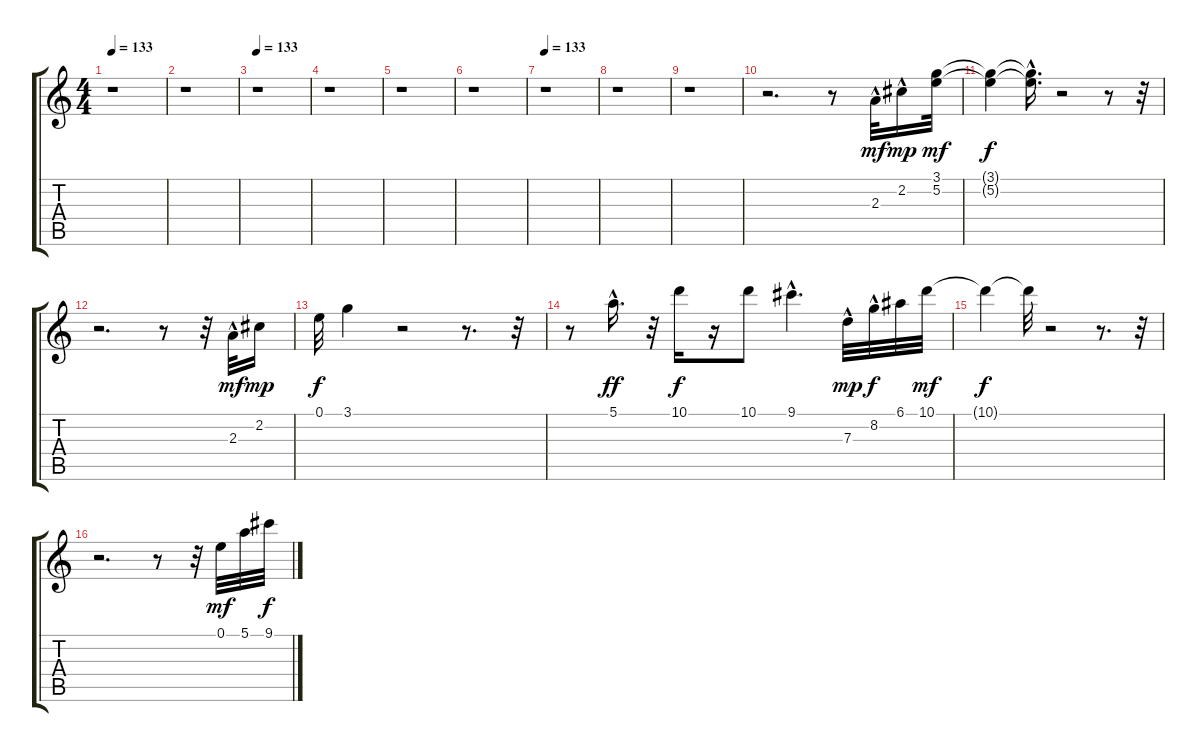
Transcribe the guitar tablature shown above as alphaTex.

\track "" {instrument electricbassfinger}
\staff {score tabs}
\tuning (E4 B3 G3 D3 A2 E2) {hide}
\ts (4 4)
\tempo 133
\clef g2
\ks c
r.1{dy mf} |
r.1 |
\tempo 133
r.1 |
r.1 |
r.1 |
r.1 |
\tempo 133
r.1 |
r.1 |
r.1 |
r.2{d} r.8 2.3{hac}.32 2.2{hac}.16{dy mp} (3.1 5.2).32{dy mf} |
(3.1{t} 5.2{t}).4{dy f} (3.1{t} 5.2{hac t}).16{d} r.2 r.8 r.32 |
r.2{d} r.8 r.32 2.3{hac}.32{dy mf} 2.2.16{dy mp} |
0.1.32{dy f} 3.1.4 r.2 r.8{d} r.32 |
r.8 5.1{hac}.16{d dy ff} r.32 10.1.16{dy f} r.16 10.1.8 9.1{hac}.4{d} 7.3{hac}.32{dy mp} 8.2{hac}.32{dy f} 6.1.32 10.1.32{dy mf} |
10.1{t}.4{dy f} 10.1{t}.32 r.2 r.8{d} r.32 |
r.2{d} r.8 r.32 0.1.32{dy mf} 5.1.32 9.1.32{dy f}
